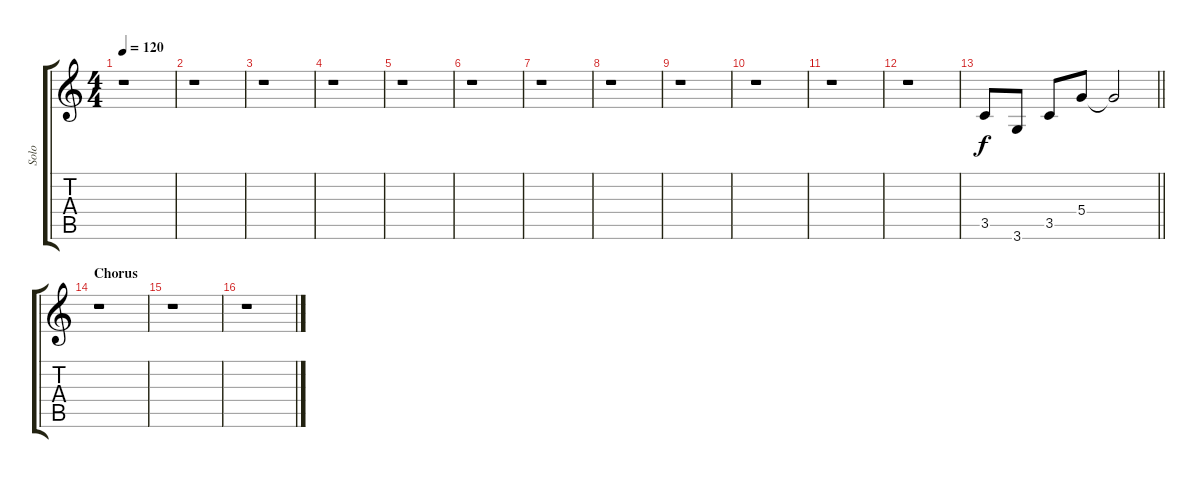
\track ("Solo" "Solo") {instrument distortionguitar}
\staff {score tabs}
\tuning (E4 B3 G3 D3 A2 E2) {hide}
\ts (4 4)
\tempo 120
\clef g2
\ks c
r.1{dy f} |
r.1 |
r.1 |
r.1 |
r.1 |
r.1 |
r.1 |
r.1 |
r.1 |
r.1 |
r.1 |
r.1 |
\barLineRight lightlight
3.5.8 3.6.8 3.5.8 5.4.8 5.4{t}.2 |
\section ("" "Chorus")
r.1 |
r.1 |
r.1
